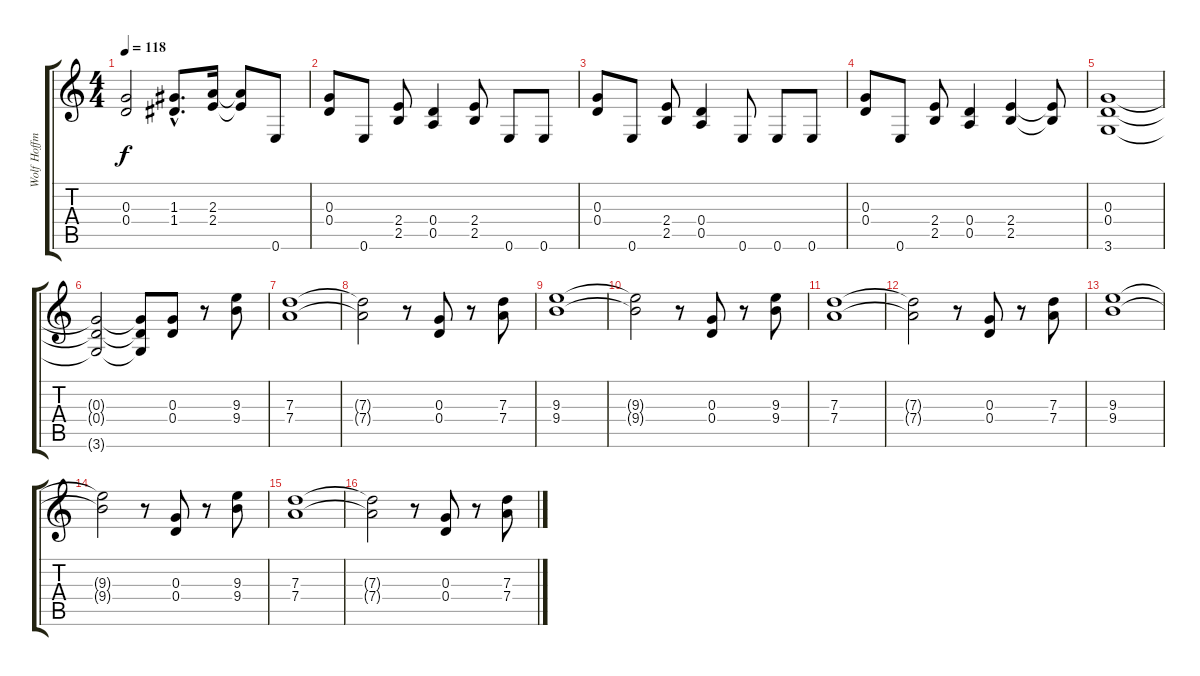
\track ("Wolf Hoffmann" "Wolf Hoffm") {instrument overdrivenguitar}
\staff {score tabs}
\tuning (E4 B3 G3 D3 A2 E2) {hide}
\ts (4 4)
\tempo 118
\clef g2
\ks c
(0.3 0.4).2{dy f} (1.3{hac} 1.4{hac}).8{d} (2.3 2.4).16 (2.3{t} 2.4{t}).8 0.6.8 |
(0.3 0.4).8 0.6.8 (2.4 2.5).8 (0.4 0.5).4 (2.4 2.5).8 0.6.8 0.6.8 |
(0.3 0.4).8 0.6.8 (2.4 2.5).8 (0.4 0.5).4 0.6.8 0.6.8 0.6.8 |
(0.3 0.4).8 0.6.8 (2.4 2.5).8 (0.4 0.5).4 (2.4 2.5).4 (2.4{t} 2.5{t}).8 |
(0.3 0.4 3.6).1 |
(0.3{t} 0.4{t} 3.6{t}).2 (0.3{t} 0.4{t} 3.6{t}).8 (0.3 0.4).8 r.8 (9.3 9.4).8 |
(7.3 7.4).1 |
(7.3{t} 7.4{t}).2 r.8 (0.3 0.4).8 r.8 (7.3 7.4).8 |
(9.3 9.4).1 |
(9.3{t} 9.4{t}).2 r.8 (0.3 0.4).8 r.8 (9.3 9.4).8 |
(7.3 7.4).1 |
(7.3{t} 7.4{t}).2 r.8 (0.3 0.4).8 r.8 (7.3 7.4).8 |
(9.3 9.4).1 |
(9.3{t} 9.4{t}).2 r.8 (0.3 0.4).8 r.8 (9.3 9.4).8 |
(7.3 7.4).1 |
(7.3{t} 7.4{t}).2 r.8 (0.3 0.4).8 r.8 (7.3 7.4).8
